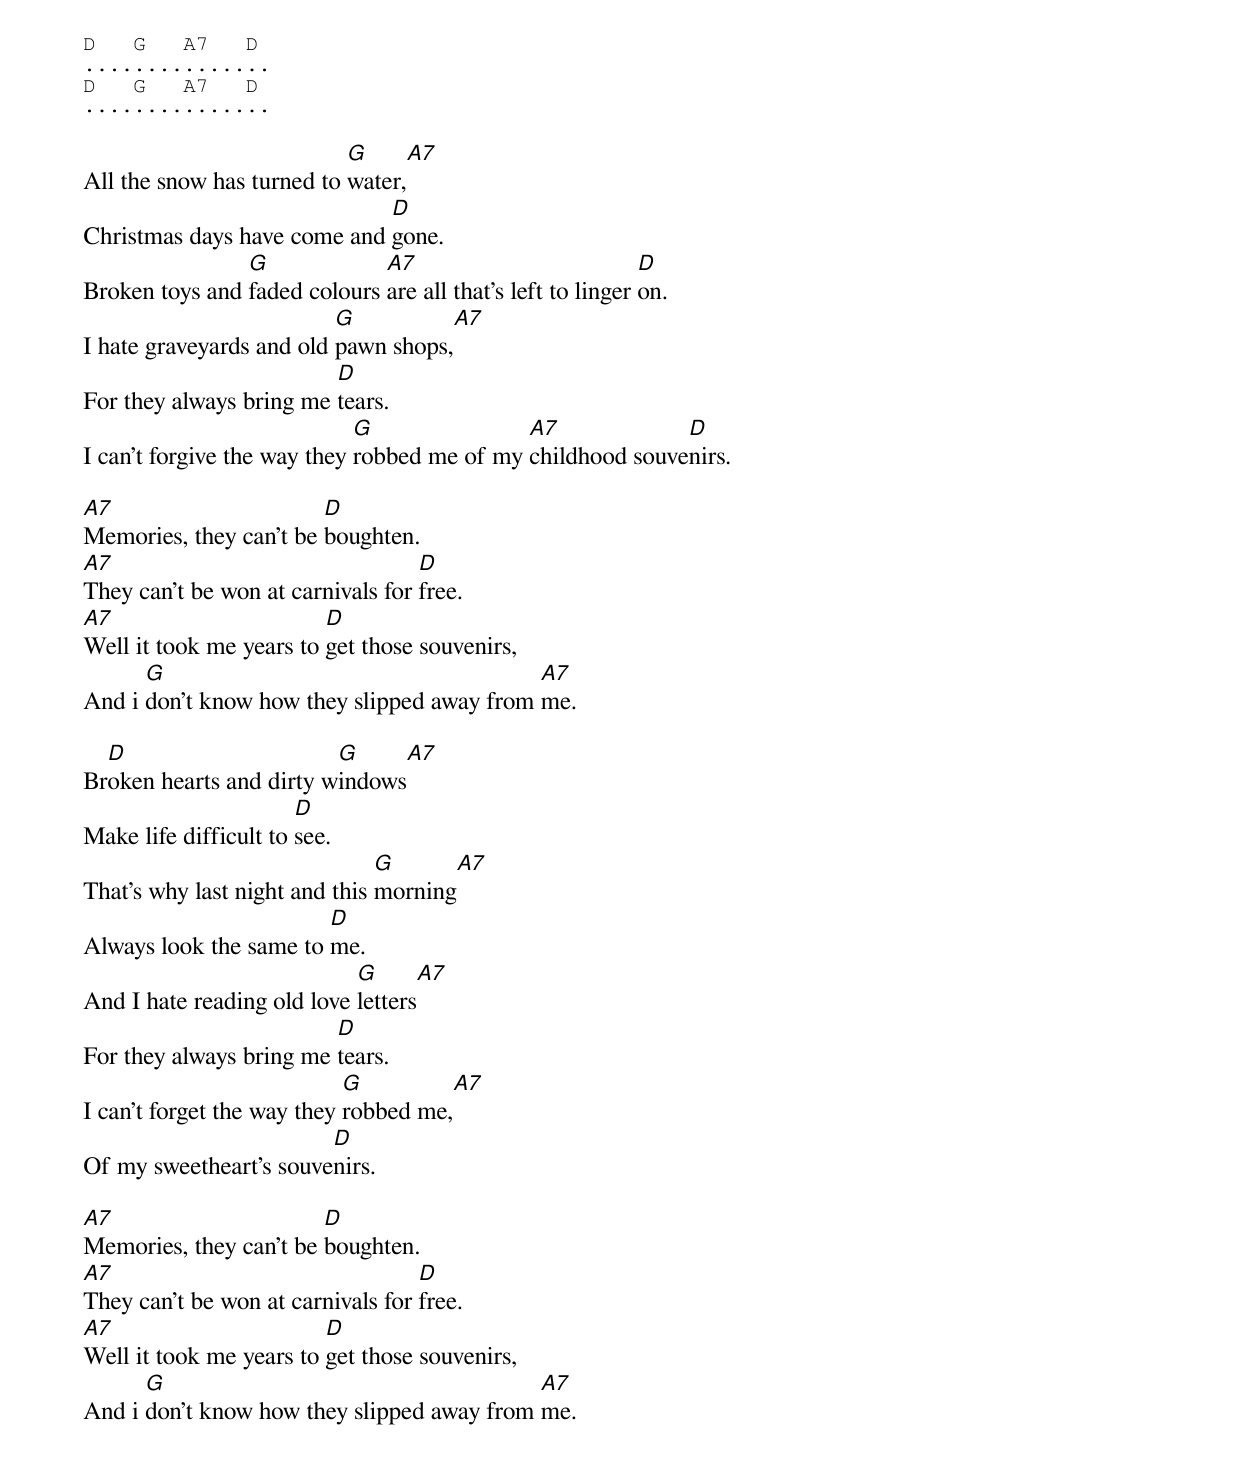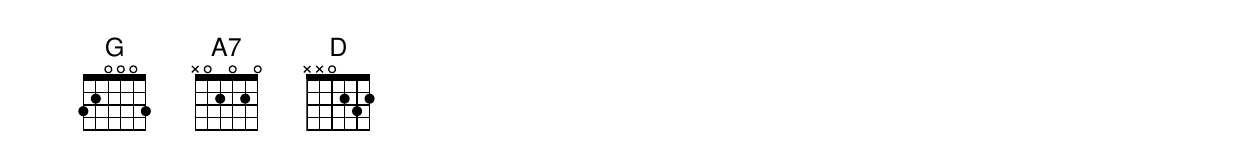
D   G   A7   D
...............
D   G   A7   D
...............

                           G      A7
All the snow has turned to water,
                             D
Christmas days have come and gone.
                G             A7                            D
Broken toys and faded colours are all that's left to linger on.
                          G           A7
I hate graveyards and old pawn shops,
                         D
For they always bring me tears.
                             G               A7             D
I can't forgive the way they robbed me of my childhood souvenirs.

A7                      D
Memories, they can't be boughten.
A7                                 D
They can't be won at carnivals for free.
A7                       D
Well it took me years to get those souvenirs,
      G                                     A7
And i don't know how they slipped away from me.

  D                      G        A7
Broken hearts and dirty windows
                       D
Make life difficult to see.
                               G        A7
That's why last night and this morning
                        D
Always look the same to me.
                            G        A7
And I hate reading old love letters
                         D
For they always bring me tears.
                            G          A7
I can't forget the way they robbed me,
                        D
Of my sweetheart's souvenirs.

A7                      D
Memories, they can't be boughten.
A7                                 D
They can't be won at carnivals for free.
A7                       D
Well it took me years to get those souvenirs,
      G                                     A7
And i don't know how they slipped away from me.
